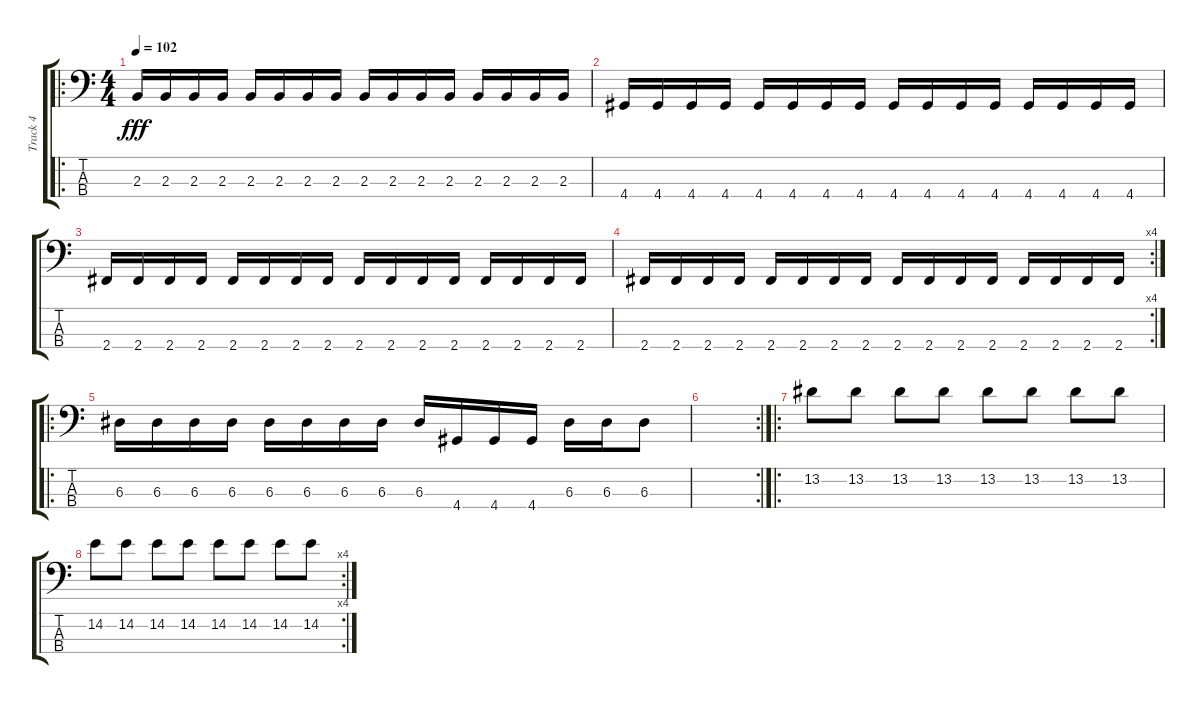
\track ("Track 4" "Track 4") {instrument electricbasspick}
\staff {score tabs}
\tuning (G2 D2 A1 E1) {hide}
\ro
\ts (4 4)
\tempo 102
\clef f4
\ks c
2.3.16{dy fff} 2.3.16 2.3.16 2.3.16 2.3.16 2.3.16 2.3.16 2.3.16 2.3.16 2.3.16 2.3.16 2.3.16 2.3.16 2.3.16 2.3.16 2.3.16 |
4.4.16 4.4.16 4.4.16 4.4.16 4.4.16 4.4.16 4.4.16 4.4.16 4.4.16 4.4.16 4.4.16 4.4.16 4.4.16 4.4.16 4.4.16 4.4.16 |
2.4.16 2.4.16 2.4.16 2.4.16 2.4.16 2.4.16 2.4.16 2.4.16 2.4.16 2.4.16 2.4.16 2.4.16 2.4.16 2.4.16 2.4.16 2.4.16 |
\rc 4
2.4.16 2.4.16 2.4.16 2.4.16 2.4.16 2.4.16 2.4.16 2.4.16 2.4.16 2.4.16 2.4.16 2.4.16 2.4.16 2.4.16 2.4.16 2.4.16 |
\ro
6.3.16 6.3.16 6.3.16 6.3.16 6.3.16 6.3.16 6.3.16 6.3.16 6.3.16 4.4.16 4.4.16 4.4.16 6.3.16 6.3.16 6.3.8 |
\rc 2
|
\ro
13.2.8 13.2.8 13.2.8 13.2.8 13.2.8 13.2.8 13.2.8 13.2.8 |
\rc 4
14.2.8 14.2.8 14.2.8 14.2.8 14.2.8 14.2.8 14.2.8 14.2.8
